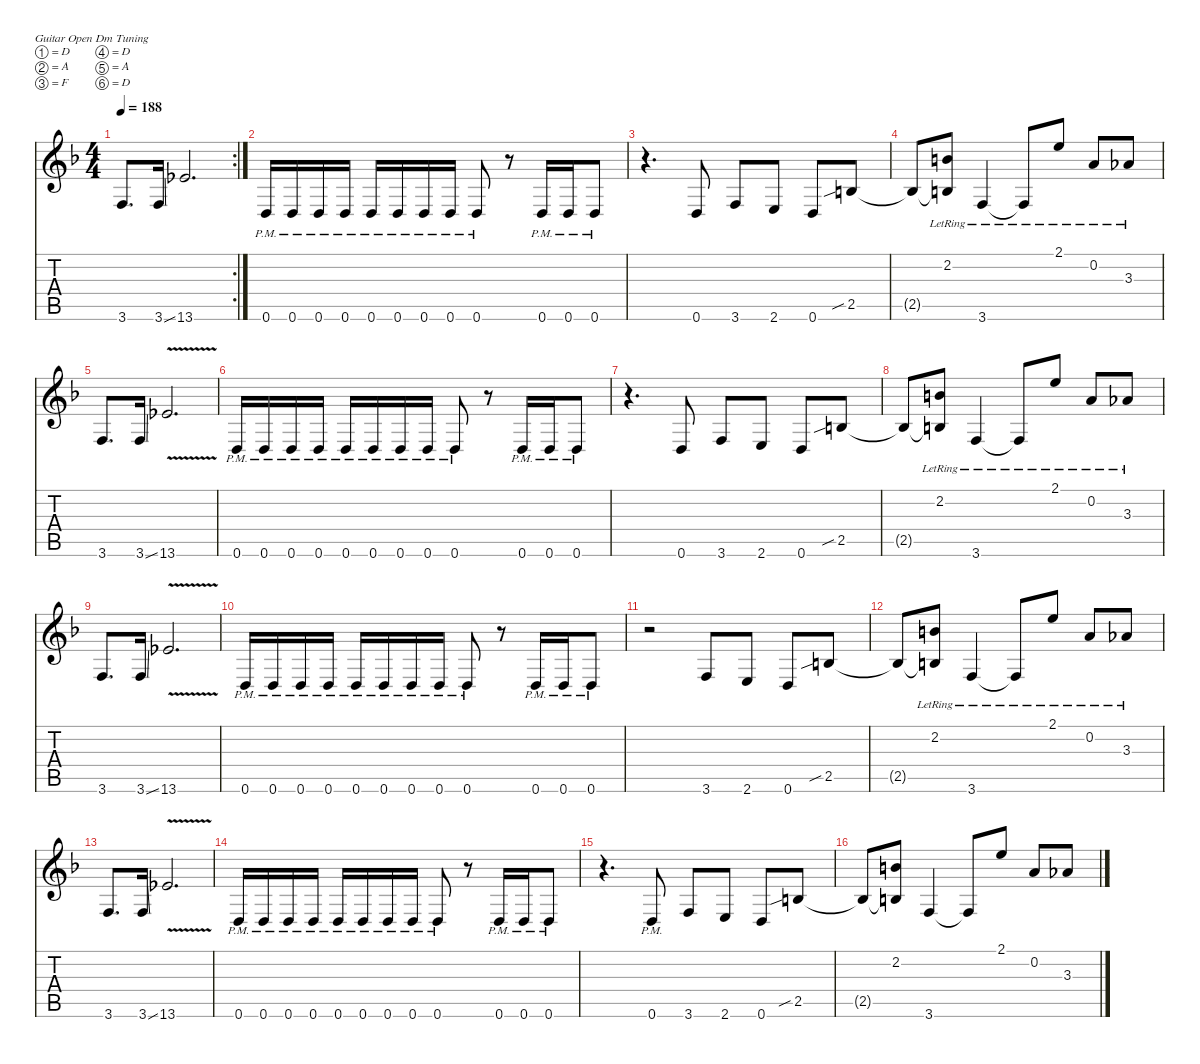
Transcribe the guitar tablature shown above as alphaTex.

\defaultSystemsLayout 4
\hideDynamics
\bracketExtendMode nobrackets
\singleTrackTrackNamePolicy hidden
\multiTrackTrackNamePolicy hidden
\firstSystemTrackNameMode fullname
\firstSystemTrackNameOrientation horizontal
\otherSystemsTrackNameOrientation horizontal
\track ("Mikael Akerfeldt" "dist.guit.") {defaultSystemsLayout 4 mute instrument distortionguitar}
\staff {score tabs}
\tuning (D4 A3 F3 D3 A2 D2)
\rc 2
\ts (4 4)
\tempo 188
\clef g2
\ks dminor
3.6{acc forcenatural}.8{d dy f beam Up} 3.6{ss acc forcenatural}.16{beam Up} 13.6{acc b}.2{d beam Up} |
0.6{pm acc forcenatural}.16{beam Up} 0.6{pm acc forcenatural}.16{beam Up} 0.6{pm acc forcenatural}.16{beam Up} 0.6{pm acc forcenatural}.16{beam Up} 0.6{pm acc forcenatural}.16{beam Up} 0.6{pm acc forcenatural}.16{beam Up} 0.6{pm acc forcenatural}.16{beam Up} 0.6{pm acc forcenatural}.16{beam Up} 0.6{pm acc forcenatural}.8{beam Up} r.8{beam Up} 0.6{pm acc forcenatural}.16{beam Up} 0.6{pm acc forcenatural}.16{beam Up} 0.6{pm acc forcenatural}.8{beam Up} |
r.4{d beam Down} 0.6{acc forcenatural}.8{beam Up} 3.6{acc forcenatural}.8{beam Up} 2.6{acc forcenatural}.8{beam Up} 0.6{acc forcenatural}.8{beam Up} 2.5{sib acc forcenatural}.8{beam Up} |
2.5{t acc forcenatural}.8{beam Up} (2.2{lr acc forcenatural} 2.5{t acc forcenatural}).8{beam Up} 3.6{lr acc forcenatural}.4{beam Up} 3.6{lr t acc forcenatural}.8{beam Up} 2.1{lr acc forcenatural}.8{beam Up} 0.2{lr acc forcenatural}.8{beam Up} 3.3{lr acc b}.8{beam Up} |
3.6{acc forcenatural}.8{d beam Up} 3.6{ss acc forcenatural}.16{beam Up} 13.6{v acc b}.2{d beam Up} |
0.6{pm acc forcenatural}.16{beam Up} 0.6{pm acc forcenatural}.16{beam Up} 0.6{pm acc forcenatural}.16{beam Up} 0.6{pm acc forcenatural}.16{beam Up} 0.6{pm acc forcenatural}.16{beam Up} 0.6{pm acc forcenatural}.16{beam Up} 0.6{pm acc forcenatural}.16{beam Up} 0.6{pm acc forcenatural}.16{beam Up} 0.6{pm acc forcenatural}.8{beam Up} r.8{beam Up} 0.6{pm acc forcenatural}.16{beam Up} 0.6{pm acc forcenatural}.16{beam Up} 0.6{pm acc forcenatural}.8{beam Up} |
r.4{d beam Down} 0.6{acc forcenatural}.8{beam Up} 3.6{acc forcenatural}.8{beam Up} 2.6{acc forcenatural}.8{beam Up} 0.6{acc forcenatural}.8{beam Up} 2.5{sib acc forcenatural}.8{beam Up} |
2.5{t acc forcenatural}.8{beam Up} (2.2{lr acc forcenatural} 2.5{t acc forcenatural}).8{beam Up} 3.6{lr acc forcenatural}.4{beam Up} 3.6{lr t acc forcenatural}.8{beam Up} 2.1{lr acc forcenatural}.8{beam Up} 0.2{lr acc forcenatural}.8{beam Up} 3.3{lr acc b}.8{beam Up} |
3.6{acc forcenatural}.8{d beam Up} 3.6{ss acc forcenatural}.16{beam Up} 13.6{v acc b}.2{d beam Up} |
0.6{pm acc forcenatural}.16{beam Up} 0.6{pm acc forcenatural}.16{beam Up} 0.6{pm acc forcenatural}.16{beam Up} 0.6{pm acc forcenatural}.16{beam Up} 0.6{pm acc forcenatural}.16{beam Up} 0.6{pm acc forcenatural}.16{beam Up} 0.6{pm acc forcenatural}.16{beam Up} 0.6{pm acc forcenatural}.16{beam Up} 0.6{pm acc forcenatural}.8{beam Up} r.8{beam Up} 0.6{pm acc forcenatural}.16{beam Up} 0.6{pm acc forcenatural}.16{beam Up} 0.6{pm acc forcenatural}.8{beam Up} |
r.2{beam Down} 3.6{acc forcenatural}.8{beam Up} 2.6{acc forcenatural}.8{beam Up} 0.6{acc forcenatural}.8{beam Up} 2.5{sib acc forcenatural}.8{beam Up} |
2.5{t acc forcenatural}.8{beam Up} (2.2{lr acc forcenatural} 2.5{t acc forcenatural}).8{beam Up} 3.6{lr acc forcenatural}.4{beam Up} 3.6{lr t acc forcenatural}.8{beam Up} 2.1{lr acc forcenatural}.8{beam Up} 0.2{lr acc forcenatural}.8{beam Up} 3.3{lr acc b}.8{beam Up} |
3.6{acc forcenatural}.8{d beam Up} 3.6{ss acc forcenatural}.16{beam Up} 13.6{v acc b}.2{d beam Up} |
0.6{pm acc forcenatural}.16{beam Up} 0.6{pm acc forcenatural}.16{beam Up} 0.6{pm acc forcenatural}.16{beam Up} 0.6{pm acc forcenatural}.16{beam Up} 0.6{pm acc forcenatural}.16{beam Up} 0.6{pm acc forcenatural}.16{beam Up} 0.6{pm acc forcenatural}.16{beam Up} 0.6{pm acc forcenatural}.16{beam Up} 0.6{pm acc forcenatural}.8{beam Up} r.8{beam Up} 0.6{pm acc forcenatural}.16{beam Up} 0.6{pm acc forcenatural}.16{beam Up} 0.6{pm acc forcenatural}.8{beam Up} |
r.4{d beam Down} 0.6{pm acc forcenatural}.8{beam Up} 3.6{acc forcenatural}.8{beam Up} 2.6{acc forcenatural}.8{beam Up} 0.6{acc forcenatural}.8{beam Up} 2.5{sib acc forcenatural}.8{beam Up} |
2.5{t acc forcenatural}.8{beam Up} (2.2{acc forcenatural} 2.5{t acc forcenatural}).8{beam Up} 3.6{acc forcenatural}.4{beam Up} 3.6{t acc forcenatural}.8{beam Up} 2.1{acc forcenatural}.8{beam Up} 0.2{acc forcenatural}.8{beam Up} 3.3{acc b}.8{beam Up}
